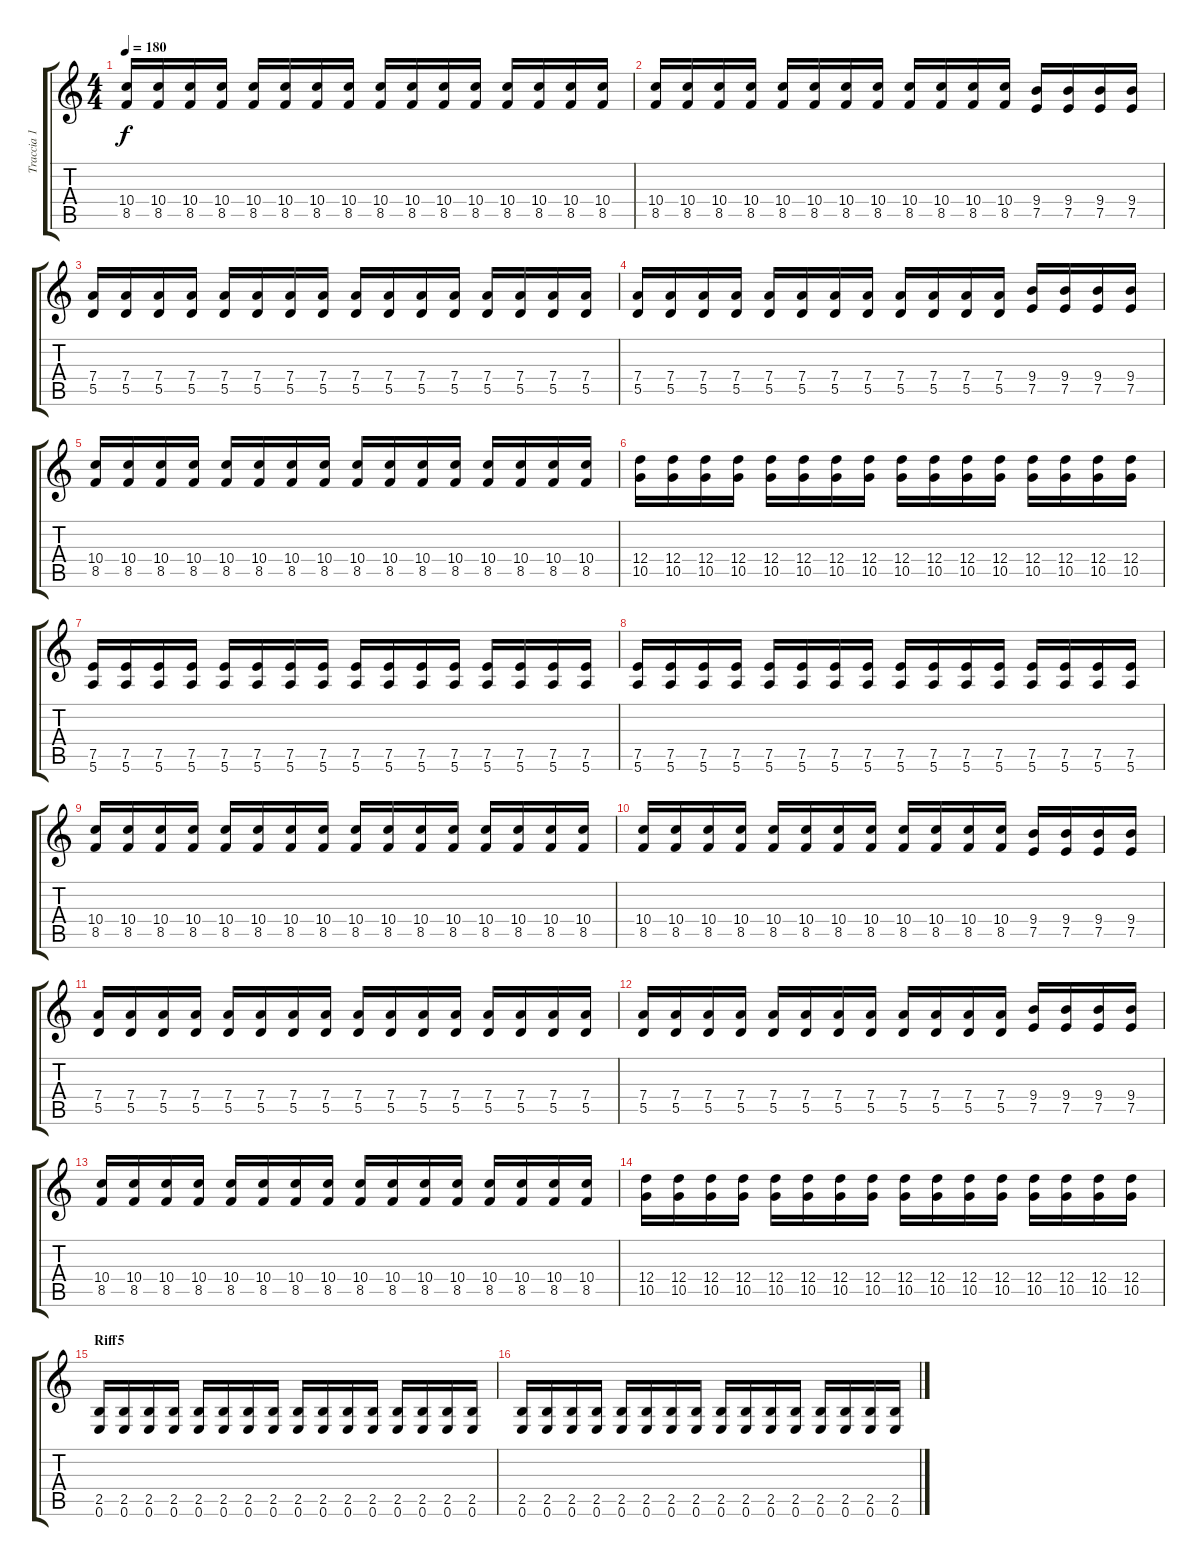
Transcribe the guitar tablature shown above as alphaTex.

\track ("Traccia 1" "Traccia 1") {instrument overdrivenguitar}
\staff {score tabs}
\tuning (E4 B3 G3 D3 A2 E2) {hide}
\ts (4 4)
\tempo 180
\clef g2
\ks c
(10.4 8.5).16{dy f} (10.4 8.5).16 (10.4 8.5).16 (10.4 8.5).16 (10.4 8.5).16 (10.4 8.5).16 (10.4 8.5).16 (10.4 8.5).16 (10.4 8.5).16 (10.4 8.5).16 (10.4 8.5).16 (10.4 8.5).16 (10.4 8.5).16 (10.4 8.5).16 (10.4 8.5).16 (10.4 8.5).16 |
(10.4 8.5).16 (10.4 8.5).16 (10.4 8.5).16 (10.4 8.5).16 (10.4 8.5).16 (10.4 8.5).16 (10.4 8.5).16 (10.4 8.5).16 (10.4 8.5).16 (10.4 8.5).16 (10.4 8.5).16 (10.4 8.5).16 (9.4 7.5).16 (9.4 7.5).16 (9.4 7.5).16 (9.4 7.5).16 |
(7.4 5.5).16 (7.4 5.5).16 (7.4 5.5).16 (7.4 5.5).16 (7.4 5.5).16 (7.4 5.5).16 (7.4 5.5).16 (7.4 5.5).16 (7.4 5.5).16 (7.4 5.5).16 (7.4 5.5).16 (7.4 5.5).16 (7.4 5.5).16 (7.4 5.5).16 (7.4 5.5).16 (7.4 5.5).16 |
(7.4 5.5).16 (7.4 5.5).16 (7.4 5.5).16 (7.4 5.5).16 (7.4 5.5).16 (7.4 5.5).16 (7.4 5.5).16 (7.4 5.5).16 (7.4 5.5).16 (7.4 5.5).16 (7.4 5.5).16 (7.4 5.5).16 (9.4 7.5).16 (9.4 7.5).16 (9.4 7.5).16 (9.4 7.5).16 |
(10.4 8.5).16 (10.4 8.5).16 (10.4 8.5).16 (10.4 8.5).16 (10.4 8.5).16 (10.4 8.5).16 (10.4 8.5).16 (10.4 8.5).16 (10.4 8.5).16 (10.4 8.5).16 (10.4 8.5).16 (10.4 8.5).16 (10.4 8.5).16 (10.4 8.5).16 (10.4 8.5).16 (10.4 8.5).16 |
(12.4 10.5).16 (12.4 10.5).16 (12.4 10.5).16 (12.4 10.5).16 (12.4 10.5).16 (12.4 10.5).16 (12.4 10.5).16 (12.4 10.5).16 (12.4 10.5).16 (12.4 10.5).16 (12.4 10.5).16 (12.4 10.5).16 (12.4 10.5).16 (12.4 10.5).16 (12.4 10.5).16 (12.4 10.5).16 |
(7.5 5.6).16 (7.5 5.6).16 (7.5 5.6).16 (7.5 5.6).16 (7.5 5.6).16 (7.5 5.6).16 (7.5 5.6).16 (7.5 5.6).16 (7.5 5.6).16 (7.5 5.6).16 (7.5 5.6).16 (7.5 5.6).16 (7.5 5.6).16 (7.5 5.6).16 (7.5 5.6).16 (7.5 5.6).16 |
(7.5 5.6).16 (7.5 5.6).16 (7.5 5.6).16 (7.5 5.6).16 (7.5 5.6).16 (7.5 5.6).16 (7.5 5.6).16 (7.5 5.6).16 (7.5 5.6).16 (7.5 5.6).16 (7.5 5.6).16 (7.5 5.6).16 (7.5 5.6).16 (7.5 5.6).16 (7.5 5.6).16 (7.5 5.6).16 |
(10.4 8.5).16 (10.4 8.5).16 (10.4 8.5).16 (10.4 8.5).16 (10.4 8.5).16 (10.4 8.5).16 (10.4 8.5).16 (10.4 8.5).16 (10.4 8.5).16 (10.4 8.5).16 (10.4 8.5).16 (10.4 8.5).16 (10.4 8.5).16 (10.4 8.5).16 (10.4 8.5).16 (10.4 8.5).16 |
(10.4 8.5).16 (10.4 8.5).16 (10.4 8.5).16 (10.4 8.5).16 (10.4 8.5).16 (10.4 8.5).16 (10.4 8.5).16 (10.4 8.5).16 (10.4 8.5).16 (10.4 8.5).16 (10.4 8.5).16 (10.4 8.5).16 (9.4 7.5).16 (9.4 7.5).16 (9.4 7.5).16 (9.4 7.5).16 |
(7.4 5.5).16 (7.4 5.5).16 (7.4 5.5).16 (7.4 5.5).16 (7.4 5.5).16 (7.4 5.5).16 (7.4 5.5).16 (7.4 5.5).16 (7.4 5.5).16 (7.4 5.5).16 (7.4 5.5).16 (7.4 5.5).16 (7.4 5.5).16 (7.4 5.5).16 (7.4 5.5).16 (7.4 5.5).16 |
(7.4 5.5).16 (7.4 5.5).16 (7.4 5.5).16 (7.4 5.5).16 (7.4 5.5).16 (7.4 5.5).16 (7.4 5.5).16 (7.4 5.5).16 (7.4 5.5).16 (7.4 5.5).16 (7.4 5.5).16 (7.4 5.5).16 (9.4 7.5).16 (9.4 7.5).16 (9.4 7.5).16 (9.4 7.5).16 |
(10.4 8.5).16 (10.4 8.5).16 (10.4 8.5).16 (10.4 8.5).16 (10.4 8.5).16 (10.4 8.5).16 (10.4 8.5).16 (10.4 8.5).16 (10.4 8.5).16 (10.4 8.5).16 (10.4 8.5).16 (10.4 8.5).16 (10.4 8.5).16 (10.4 8.5).16 (10.4 8.5).16 (10.4 8.5).16 |
(12.4 10.5).16 (12.4 10.5).16 (12.4 10.5).16 (12.4 10.5).16 (12.4 10.5).16 (12.4 10.5).16 (12.4 10.5).16 (12.4 10.5).16 (12.4 10.5).16 (12.4 10.5).16 (12.4 10.5).16 (12.4 10.5).16 (12.4 10.5).16 (12.4 10.5).16 (12.4 10.5).16 (12.4 10.5).16 |
\section ("" "Riff5")
(2.5 0.6).16 (2.5 0.6).16 (2.5 0.6).16 (2.5 0.6).16 (2.5 0.6).16 (2.5 0.6).16 (2.5 0.6).16 (2.5 0.6).16 (2.5 0.6).16 (2.5 0.6).16 (2.5 0.6).16 (2.5 0.6).16 (2.5 0.6).16 (2.5 0.6).16 (2.5 0.6).16 (2.5 0.6).16 |
(2.5 0.6).16 (2.5 0.6).16 (2.5 0.6).16 (2.5 0.6).16 (2.5 0.6).16 (2.5 0.6).16 (2.5 0.6).16 (2.5 0.6).16 (2.5 0.6).16 (2.5 0.6).16 (2.5 0.6).16 (2.5 0.6).16 (2.5 0.6).16 (2.5 0.6).16 (2.5 0.6).16 (2.5 0.6).16
